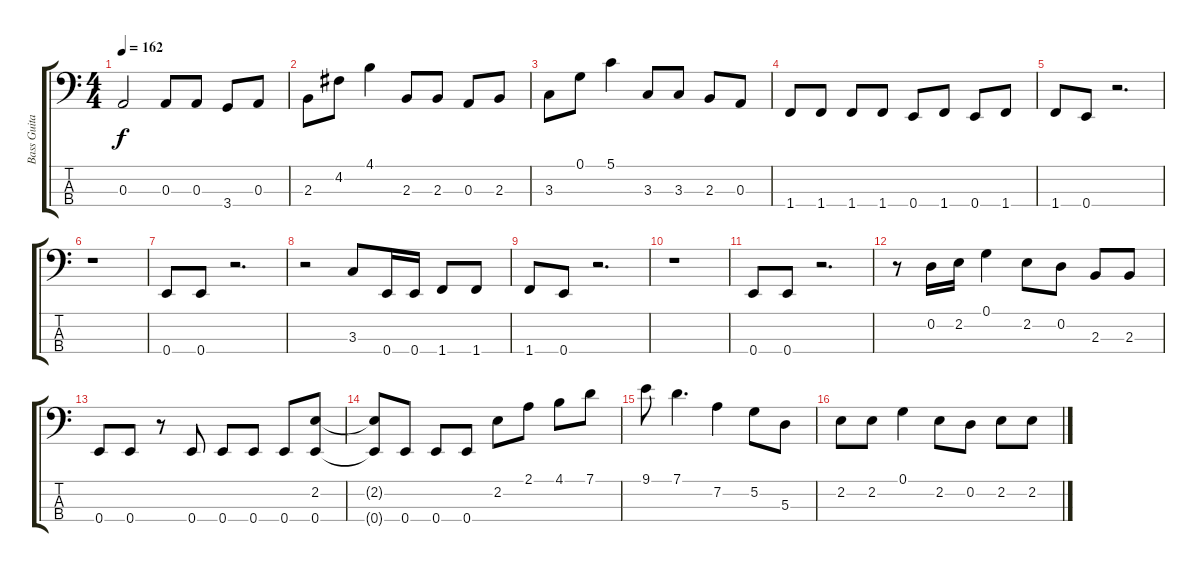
\track ("Bass Guitar" "Bass Guita") {instrument electricbasspick}
\staff {score tabs}
\tuning (G2 D2 A1 E1) {hide}
\ts (4 4)
\tempo 162
\clef f4
\ks c
0.3.2{dy f} 0.3.8 0.3.8 3.4.8 0.3.8 |
2.3.8 4.2.8 4.1.4 2.3.8 2.3.8 0.3.8 2.3.8 |
3.3.8 0.1.8 5.1.4 3.3.8 3.3.8 2.3.8 0.3.8 |
1.4.8 1.4.8 1.4.8 1.4.8 0.4.8 1.4.8 0.4.8 1.4.8 |
1.4.8 0.4.8 r.2{d} |
r.1 |
0.4.8 0.4.8 r.2{d} |
r.2 3.3.8 0.4.16 0.4.16 1.4.8 1.4.8 |
1.4.8 0.4.8 r.2{d} |
r.1 |
0.4.8 0.4.8 r.2{d} |
r.8 0.2.16 2.2.16 0.1.4 2.2.8 0.2.8 2.3.8 2.3.8 |
0.4.8 0.4.8 r.8 0.4.8 0.4.8 0.4.8 0.4.8 (2.2 0.4).8 |
(2.2{t} 0.4{t}).8 0.4.8 0.4.8 0.4.8 2.2.8 2.1.8 4.1.8 7.1.8 |
9.1.8 7.1.4{d} 7.2.4 5.2.8 5.3.8 |
2.2.8 2.2.8 0.1.4 2.2.8 0.2.8 2.2.8 2.2.8
